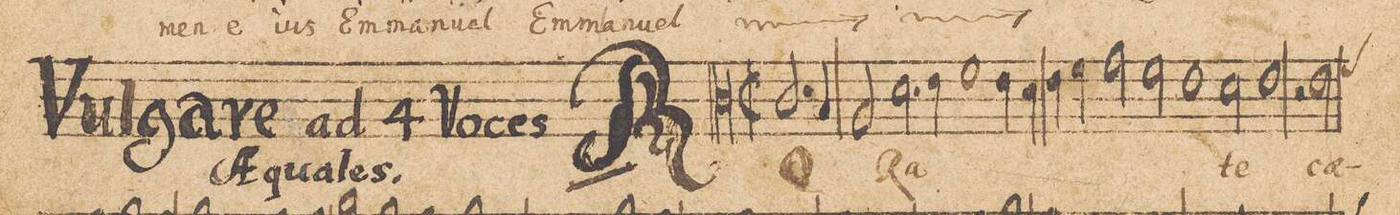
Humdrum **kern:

**kern	**text	**text
*I"[CANTVS.]	*	*
*clefC3	*	*
*k[]	*	*
*met(c|)	*	*
*M2/1	*	*
*all\right	*	*
2.c/	Ro-	.
4B/	.	.
2A/	.	.
*2\right	*	*
2.d\	-Ra-	.
=2-	=2-	=2-
4e\	.	.
1f	.	.
4e\	.	.
4d\	.	.
=3-	=3-	=3-
4e\	.	.
4f\	.	.
2g\	.	.
2f\	.	.
1e\	.	.
=4-	=4-	=4-
2d\	-te	.
1e	.	.
=5-	=5-	=5-
2r	.	.
*custos:f	*	*
2e\	cae-	.
*-	*-	*-
